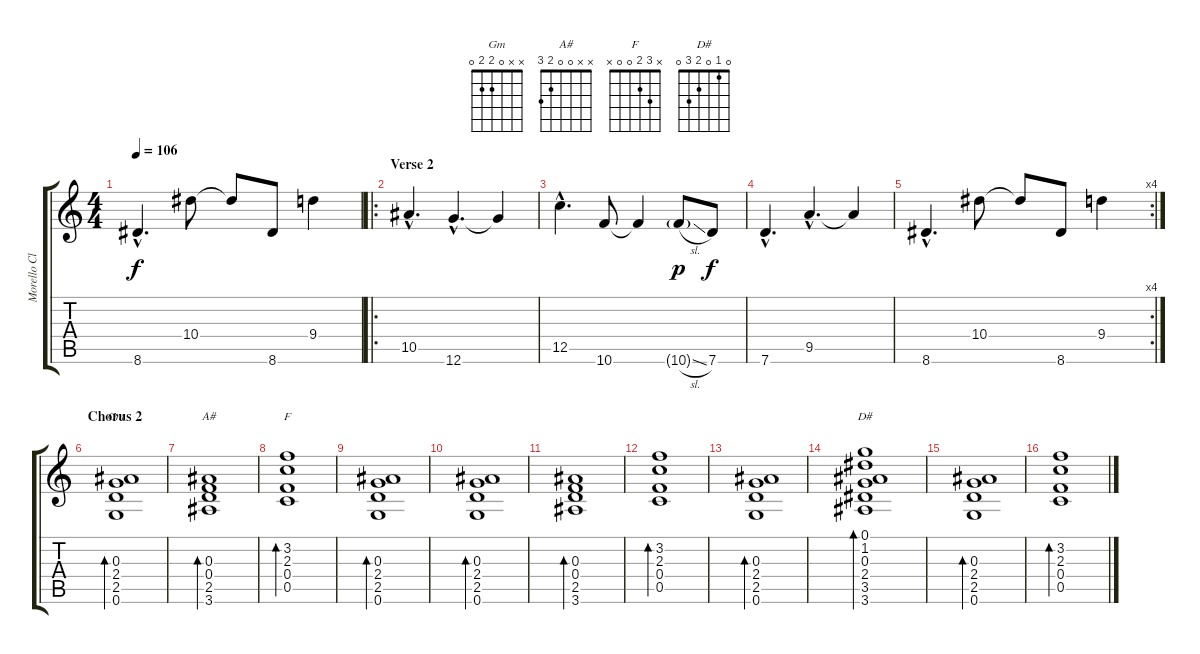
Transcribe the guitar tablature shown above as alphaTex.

\track ("Morello Clean" "Morello Cl") {instrument electricguitarclean}
\staff {score tabs}
\tuning (G4 D4 Bb3 F3 C3 G2) {hide}
\chord ("Gm" x x 0 2 2 0)
\chord ("A#" x x 0 0 2 3)
\chord ("F" x 3 2 0 0 x)
\chord ("D#" 0 1 0 2 3 0)
\ts (4 4)
\tempo 106
\clef g2
\ks c
8.6{hac}.4{d dy f} 10.4.8 10.4{t}.8 8.6.8 9.4.4 |
\ro
\section ("" "Verse 2")
10.5{hac}.4{d} 12.6{hac}.4{d} 12.6{t}.4 |
12.5{hac}.4{d} 10.6.8 10.6{t}.4 10.6{sl g}.8{dy p} 7.6.8{dy f} |
7.6{hac}.4{d} 9.5{hac}.4{d} 9.5{t}.4 |
\rc 4
8.6{hac}.4{d} 10.4.8 10.4{t}.8 8.6.8 9.4.4 |
\section ("" "Chorus 2")
(0.3 2.4 2.5 0.6).1{bd 30 ch "Gm"} |
(0.3 0.4 2.5 3.6).1{bd 30 ch "A#"} |
(3.2 2.3 0.4 0.5).1{bd 30 ch "F"} |
(0.3 2.4 2.5 0.6).1{bd 30} |
(0.3 2.4 2.5 0.6).1{bd 30} |
(0.3 0.4 2.5 3.6).1{bd 30} |
(3.2 2.3 0.4 0.5).1{bd 30} |
(0.3 2.4 2.5 0.6).1{bd 30} |
(0.1 1.2 0.3 2.4 3.5 3.6).1{bd 30 ch "D#"} |
(0.3 2.4 2.5 0.6).1{bd 30} |
(3.2 2.3 0.4 0.5).1{bd 30}
